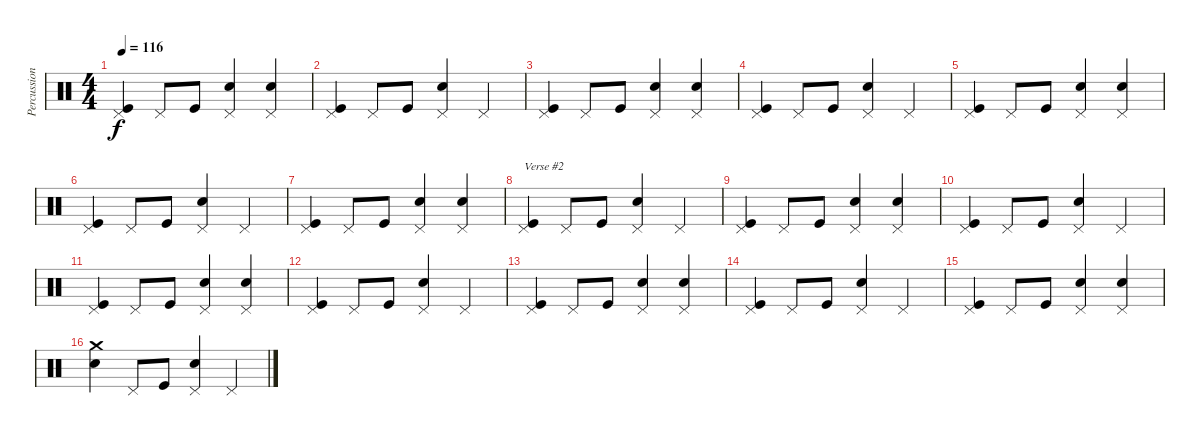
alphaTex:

\track ("Percussion" "Percussion") {instrument percussion}
\staff {score}
\articulation defaults
\ts (4 4)
\tempo 116
\clef neutral
\ks c
("Pedal Hi-Hat (hit)" "Kick (hit)").4{dy f} "Pedal Hi-Hat (hit)".8 "Kick (hit)".8 ("Pedal Hi-Hat (hit)" "Snare (hit) 2").4 ("Pedal Hi-Hat (hit)" "Snare (hit) 2").4 |
("Pedal Hi-Hat (hit)" "Kick (hit)").4 "Pedal Hi-Hat (hit)".8 "Kick (hit)".8 ("Pedal Hi-Hat (hit)" "Snare (hit) 2").4 "Pedal Hi-Hat (hit)".4 |
("Pedal Hi-Hat (hit)" "Kick (hit)").4 "Pedal Hi-Hat (hit)".8 "Kick (hit)".8 ("Pedal Hi-Hat (hit)" "Snare (hit) 2").4 ("Pedal Hi-Hat (hit)" "Snare (hit) 2").4 |
("Pedal Hi-Hat (hit)" "Kick (hit)").4 "Pedal Hi-Hat (hit)".8 "Kick (hit)".8 ("Pedal Hi-Hat (hit)" "Snare (hit) 2").4 "Pedal Hi-Hat (hit)".4 |
("Pedal Hi-Hat (hit)" "Kick (hit)").4 "Pedal Hi-Hat (hit)".8 "Kick (hit)".8 ("Pedal Hi-Hat (hit)" "Snare (hit) 2").4 ("Pedal Hi-Hat (hit)" "Snare (hit) 2").4 |
("Pedal Hi-Hat (hit)" "Kick (hit)").4 "Pedal Hi-Hat (hit)".8 "Kick (hit)".8 ("Pedal Hi-Hat (hit)" "Snare (hit) 2").4 "Pedal Hi-Hat (hit)".4 |
("Pedal Hi-Hat (hit)" "Kick (hit)").4 "Pedal Hi-Hat (hit)".8 "Kick (hit)".8 ("Pedal Hi-Hat (hit)" "Snare (hit) 2").4 ("Pedal Hi-Hat (hit)" "Snare (hit) 2").4 |
("Pedal Hi-Hat (hit)" "Kick (hit)").4{txt "Verse #2"} "Pedal Hi-Hat (hit)".8 "Kick (hit)".8 ("Pedal Hi-Hat (hit)" "Snare (hit) 2").4 "Pedal Hi-Hat (hit)".4 |
("Pedal Hi-Hat (hit)" "Kick (hit)").4 "Pedal Hi-Hat (hit)".8 "Kick (hit)".8 ("Pedal Hi-Hat (hit)" "Snare (hit) 2").4 ("Pedal Hi-Hat (hit)" "Snare (hit) 2").4 |
("Pedal Hi-Hat (hit)" "Kick (hit)").4 "Pedal Hi-Hat (hit)".8 "Kick (hit)".8 ("Pedal Hi-Hat (hit)" "Snare (hit) 2").4 "Pedal Hi-Hat (hit)".4 |
("Pedal Hi-Hat (hit)" "Kick (hit)").4 "Pedal Hi-Hat (hit)".8 "Kick (hit)".8 ("Pedal Hi-Hat (hit)" "Snare (hit) 2").4 ("Pedal Hi-Hat (hit)" "Snare (hit) 2").4 |
("Pedal Hi-Hat (hit)" "Kick (hit)").4 "Pedal Hi-Hat (hit)".8 "Kick (hit)".8 ("Pedal Hi-Hat (hit)" "Snare (hit) 2").4 "Pedal Hi-Hat (hit)".4 |
("Pedal Hi-Hat (hit)" "Kick (hit)").4 "Pedal Hi-Hat (hit)".8 "Kick (hit)".8 ("Pedal Hi-Hat (hit)" "Snare (hit) 2").4 ("Pedal Hi-Hat (hit)" "Snare (hit) 2").4 |
("Pedal Hi-Hat (hit)" "Kick (hit)").4 "Pedal Hi-Hat (hit)".8 "Kick (hit)".8 ("Pedal Hi-Hat (hit)" "Snare (hit) 2").4 "Pedal Hi-Hat (hit)".4 |
("Pedal Hi-Hat (hit)" "Kick (hit)").4 "Pedal Hi-Hat (hit)".8 "Kick (hit)".8 ("Pedal Hi-Hat (hit)" "Snare (hit) 2").4 ("Pedal Hi-Hat (hit)" "Snare (hit) 2").4 |
("Crash medium (hit)" "Snare (hit) 2").4 "Pedal Hi-Hat (hit)".8 "Kick (hit)".8 ("Pedal Hi-Hat (hit)" "Snare (hit) 2").4 "Pedal Hi-Hat (hit)".4
